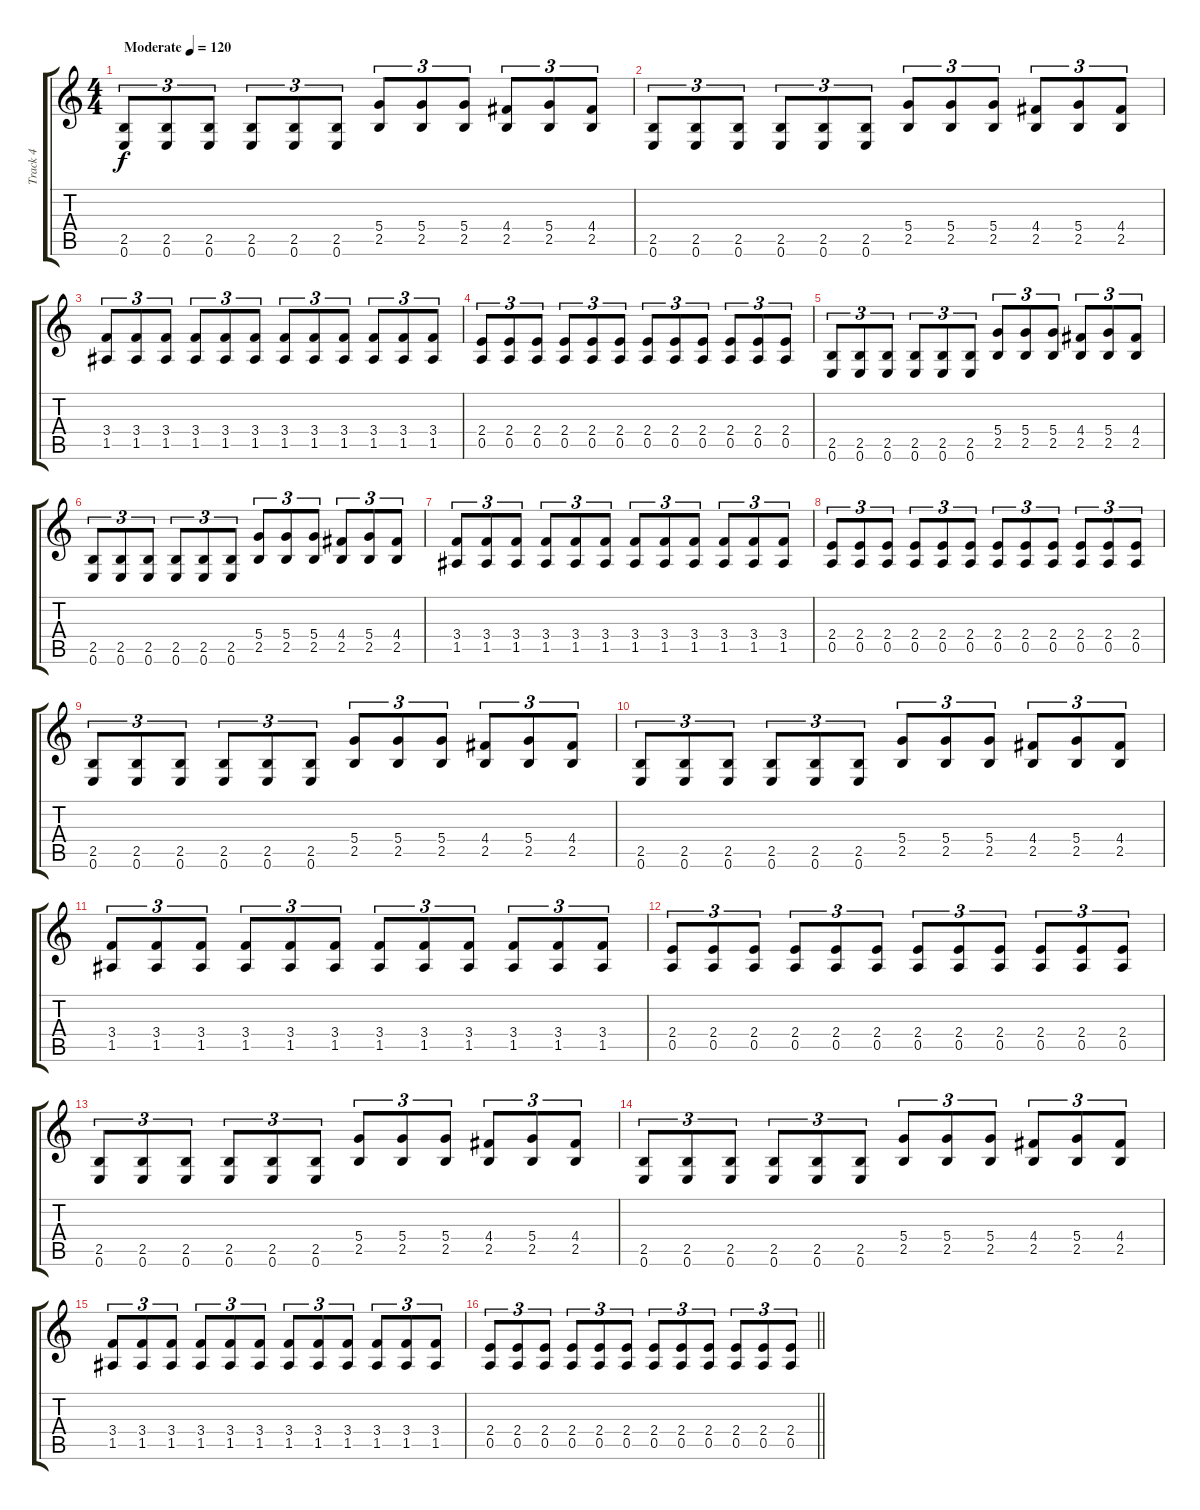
\track ("Track 4" "Track 4") {instrument distortionguitar}
\staff {score tabs}
\tuning (E4 B3 G3 D3 A2 E2) {hide}
\ts (4 4)
\tempo (120 "Moderate")
\clef g2
\ks c
(2.5 0.6).8{tu (3 2) dy f instrument distortionguitar} (2.5 0.6).8{tu (3 2)} (2.5 0.6).8{tu (3 2)} (2.5 0.6).8{tu (3 2)} (2.5 0.6).8{tu (3 2)} (2.5 0.6).8{tu (3 2)} (5.4 2.5).8{tu (3 2)} (5.4 2.5).8{tu (3 2)} (5.4 2.5).8{tu (3 2)} (4.4 2.5).8{tu (3 2)} (5.4 2.5).8{tu (3 2)} (4.4 2.5).8{tu (3 2)} |
(2.5 0.6).8{tu (3 2)} (2.5 0.6).8{tu (3 2)} (2.5 0.6).8{tu (3 2)} (2.5 0.6).8{tu (3 2)} (2.5 0.6).8{tu (3 2)} (2.5 0.6).8{tu (3 2)} (5.4 2.5).8{tu (3 2)} (5.4 2.5).8{tu (3 2)} (5.4 2.5).8{tu (3 2)} (4.4 2.5).8{tu (3 2)} (5.4 2.5).8{tu (3 2)} (4.4 2.5).8{tu (3 2)} |
(3.4 1.5).8{tu (3 2)} (3.4 1.5).8{tu (3 2)} (3.4 1.5).8{tu (3 2)} (3.4 1.5).8{tu (3 2)} (3.4 1.5).8{tu (3 2)} (3.4 1.5).8{tu (3 2)} (3.4 1.5).8{tu (3 2)} (3.4 1.5).8{tu (3 2)} (3.4 1.5).8{tu (3 2)} (3.4 1.5).8{tu (3 2)} (3.4 1.5).8{tu (3 2)} (3.4 1.5).8{tu (3 2)} |
(2.4 0.5).8{tu (3 2)} (2.4 0.5).8{tu (3 2)} (2.4 0.5).8{tu (3 2)} (2.4 0.5).8{tu (3 2)} (2.4 0.5).8{tu (3 2)} (2.4 0.5).8{tu (3 2)} (2.4 0.5).8{tu (3 2)} (2.4 0.5).8{tu (3 2)} (2.4 0.5).8{tu (3 2)} (2.4 0.5).8{tu (3 2)} (2.4 0.5).8{tu (3 2)} (2.4 0.5).8{tu (3 2)} |
(2.5 0.6).8{tu (3 2)} (2.5 0.6).8{tu (3 2)} (2.5 0.6).8{tu (3 2)} (2.5 0.6).8{tu (3 2)} (2.5 0.6).8{tu (3 2)} (2.5 0.6).8{tu (3 2)} (5.4 2.5).8{tu (3 2)} (5.4 2.5).8{tu (3 2)} (5.4 2.5).8{tu (3 2)} (4.4 2.5).8{tu (3 2)} (5.4 2.5).8{tu (3 2)} (4.4 2.5).8{tu (3 2)} |
(2.5 0.6).8{tu (3 2)} (2.5 0.6).8{tu (3 2)} (2.5 0.6).8{tu (3 2)} (2.5 0.6).8{tu (3 2)} (2.5 0.6).8{tu (3 2)} (2.5 0.6).8{tu (3 2)} (5.4 2.5).8{tu (3 2)} (5.4 2.5).8{tu (3 2)} (5.4 2.5).8{tu (3 2)} (4.4 2.5).8{tu (3 2)} (5.4 2.5).8{tu (3 2)} (4.4 2.5).8{tu (3 2)} |
(3.4 1.5).8{tu (3 2)} (3.4 1.5).8{tu (3 2)} (3.4 1.5).8{tu (3 2)} (3.4 1.5).8{tu (3 2)} (3.4 1.5).8{tu (3 2)} (3.4 1.5).8{tu (3 2)} (3.4 1.5).8{tu (3 2)} (3.4 1.5).8{tu (3 2)} (3.4 1.5).8{tu (3 2)} (3.4 1.5).8{tu (3 2)} (3.4 1.5).8{tu (3 2)} (3.4 1.5).8{tu (3 2)} |
(2.4 0.5).8{tu (3 2)} (2.4 0.5).8{tu (3 2)} (2.4 0.5).8{tu (3 2)} (2.4 0.5).8{tu (3 2)} (2.4 0.5).8{tu (3 2)} (2.4 0.5).8{tu (3 2)} (2.4 0.5).8{tu (3 2)} (2.4 0.5).8{tu (3 2)} (2.4 0.5).8{tu (3 2)} (2.4 0.5).8{tu (3 2)} (2.4 0.5).8{tu (3 2)} (2.4 0.5).8{tu (3 2)} |
(2.5 0.6).8{tu (3 2)} (2.5 0.6).8{tu (3 2)} (2.5 0.6).8{tu (3 2)} (2.5 0.6).8{tu (3 2)} (2.5 0.6).8{tu (3 2)} (2.5 0.6).8{tu (3 2)} (5.4 2.5).8{tu (3 2)} (5.4 2.5).8{tu (3 2)} (5.4 2.5).8{tu (3 2)} (4.4 2.5).8{tu (3 2)} (5.4 2.5).8{tu (3 2)} (4.4 2.5).8{tu (3 2)} |
(2.5 0.6).8{tu (3 2)} (2.5 0.6).8{tu (3 2)} (2.5 0.6).8{tu (3 2)} (2.5 0.6).8{tu (3 2)} (2.5 0.6).8{tu (3 2)} (2.5 0.6).8{tu (3 2)} (5.4 2.5).8{tu (3 2)} (5.4 2.5).8{tu (3 2)} (5.4 2.5).8{tu (3 2)} (4.4 2.5).8{tu (3 2)} (5.4 2.5).8{tu (3 2)} (4.4 2.5).8{tu (3 2)} |
(3.4 1.5).8{tu (3 2)} (3.4 1.5).8{tu (3 2)} (3.4 1.5).8{tu (3 2)} (3.4 1.5).8{tu (3 2)} (3.4 1.5).8{tu (3 2)} (3.4 1.5).8{tu (3 2)} (3.4 1.5).8{tu (3 2)} (3.4 1.5).8{tu (3 2)} (3.4 1.5).8{tu (3 2)} (3.4 1.5).8{tu (3 2)} (3.4 1.5).8{tu (3 2)} (3.4 1.5).8{tu (3 2)} |
(2.4 0.5).8{tu (3 2)} (2.4 0.5).8{tu (3 2)} (2.4 0.5).8{tu (3 2)} (2.4 0.5).8{tu (3 2)} (2.4 0.5).8{tu (3 2)} (2.4 0.5).8{tu (3 2)} (2.4 0.5).8{tu (3 2)} (2.4 0.5).8{tu (3 2)} (2.4 0.5).8{tu (3 2)} (2.4 0.5).8{tu (3 2)} (2.4 0.5).8{tu (3 2)} (2.4 0.5).8{tu (3 2)} |
(2.5 0.6).8{tu (3 2)} (2.5 0.6).8{tu (3 2)} (2.5 0.6).8{tu (3 2)} (2.5 0.6).8{tu (3 2)} (2.5 0.6).8{tu (3 2)} (2.5 0.6).8{tu (3 2)} (5.4 2.5).8{tu (3 2)} (5.4 2.5).8{tu (3 2)} (5.4 2.5).8{tu (3 2)} (4.4 2.5).8{tu (3 2)} (5.4 2.5).8{tu (3 2)} (4.4 2.5).8{tu (3 2)} |
(2.5 0.6).8{tu (3 2)} (2.5 0.6).8{tu (3 2)} (2.5 0.6).8{tu (3 2)} (2.5 0.6).8{tu (3 2)} (2.5 0.6).8{tu (3 2)} (2.5 0.6).8{tu (3 2)} (5.4 2.5).8{tu (3 2)} (5.4 2.5).8{tu (3 2)} (5.4 2.5).8{tu (3 2)} (4.4 2.5).8{tu (3 2)} (5.4 2.5).8{tu (3 2)} (4.4 2.5).8{tu (3 2)} |
(3.4 1.5).8{tu (3 2)} (3.4 1.5).8{tu (3 2)} (3.4 1.5).8{tu (3 2)} (3.4 1.5).8{tu (3 2)} (3.4 1.5).8{tu (3 2)} (3.4 1.5).8{tu (3 2)} (3.4 1.5).8{tu (3 2)} (3.4 1.5).8{tu (3 2)} (3.4 1.5).8{tu (3 2)} (3.4 1.5).8{tu (3 2)} (3.4 1.5).8{tu (3 2)} (3.4 1.5).8{tu (3 2)} |
\barLineRight lightlight
(2.4 0.5).8{tu (3 2)} (2.4 0.5).8{tu (3 2)} (2.4 0.5).8{tu (3 2)} (2.4 0.5).8{tu (3 2)} (2.4 0.5).8{tu (3 2)} (2.4 0.5).8{tu (3 2)} (2.4 0.5).8{tu (3 2)} (2.4 0.5).8{tu (3 2)} (2.4 0.5).8{tu (3 2)} (2.4 0.5).8{tu (3 2)} (2.4 0.5).8{tu (3 2)} (2.4 0.5).8{tu (3 2)}
